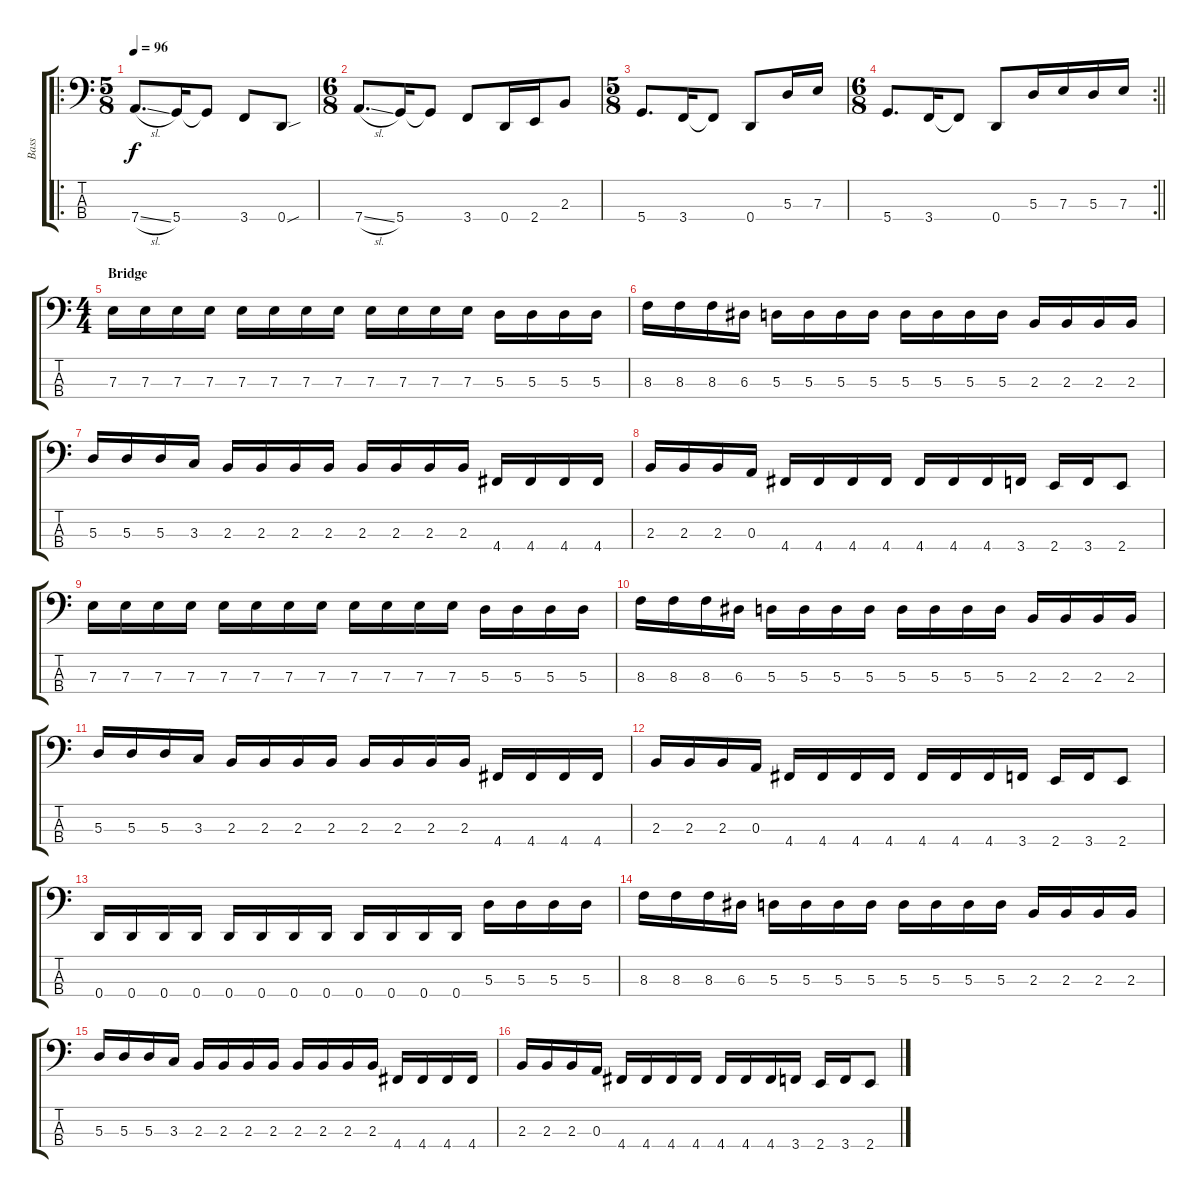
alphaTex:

\track ("Bass" "Bass") {instrument electricbassfinger}
\staff {score tabs}
\tuning (G2 D2 A1 D1) {hide}
\ro
\ts (5 8)
\tempo 96
\clef f4
\ks c
7.4{sl}.8{d dy f} 5.4.16 5.4{t}.8 3.4.8 0.4{sou}.8 |
\ts (6 8)
7.4{sl}.8{d} 5.4.16 5.4{t}.8 3.4.8 0.4.16 2.4.16 2.3.8 |
\ts (5 8)
5.4.8{d} 3.4.16 3.4{t}.8 0.4.8 5.3.16 7.3.16 |
\rc 2
\ts (6 8)
\barLineRight lightlight
5.4.8{d} 3.4.16 3.4{t}.8 0.4.8 5.3.16 7.3.16 5.3.16 7.3.16 |
\ts (4 4)
\section ("" "Bridge")
7.3.16 7.3.16 7.3.16 7.3.16 7.3.16 7.3.16 7.3.16 7.3.16 7.3.16 7.3.16 7.3.16 7.3.16 5.3.16 5.3.16 5.3.16 5.3.16 |
8.3.16 8.3.16 8.3.16 6.3.16 5.3.16 5.3.16 5.3.16 5.3.16 5.3.16 5.3.16 5.3.16 5.3.16 2.3.16 2.3.16 2.3.16 2.3.16 |
5.3.16 5.3.16 5.3.16 3.3.16 2.3.16 2.3.16 2.3.16 2.3.16 2.3.16 2.3.16 2.3.16 2.3.16 4.4.16 4.4.16 4.4.16 4.4.16 |
2.3.16 2.3.16 2.3.16 0.3.16 4.4.16 4.4.16 4.4.16 4.4.16 4.4.16 4.4.16 4.4.16 3.4.16 2.4.16 3.4.16 2.4.8 |
7.3.16 7.3.16 7.3.16 7.3.16 7.3.16 7.3.16 7.3.16 7.3.16 7.3.16 7.3.16 7.3.16 7.3.16 5.3.16 5.3.16 5.3.16 5.3.16 |
8.3.16 8.3.16 8.3.16 6.3.16 5.3.16 5.3.16 5.3.16 5.3.16 5.3.16 5.3.16 5.3.16 5.3.16 2.3.16 2.3.16 2.3.16 2.3.16 |
5.3.16 5.3.16 5.3.16 3.3.16 2.3.16 2.3.16 2.3.16 2.3.16 2.3.16 2.3.16 2.3.16 2.3.16 4.4.16 4.4.16 4.4.16 4.4.16 |
2.3.16 2.3.16 2.3.16 0.3.16 4.4.16 4.4.16 4.4.16 4.4.16 4.4.16 4.4.16 4.4.16 3.4.16 2.4.16 3.4.16 2.4.8 |
0.4.16 0.4.16 0.4.16 0.4.16 0.4.16 0.4.16 0.4.16 0.4.16 0.4.16 0.4.16 0.4.16 0.4.16 5.3.16 5.3.16 5.3.16 5.3.16 |
8.3.16 8.3.16 8.3.16 6.3.16 5.3.16 5.3.16 5.3.16 5.3.16 5.3.16 5.3.16 5.3.16 5.3.16 2.3.16 2.3.16 2.3.16 2.3.16 |
5.3.16 5.3.16 5.3.16 3.3.16 2.3.16 2.3.16 2.3.16 2.3.16 2.3.16 2.3.16 2.3.16 2.3.16 4.4.16 4.4.16 4.4.16 4.4.16 |
2.3.16 2.3.16 2.3.16 0.3.16 4.4.16 4.4.16 4.4.16 4.4.16 4.4.16 4.4.16 4.4.16 3.4.16 2.4.16 3.4.16 2.4.8
